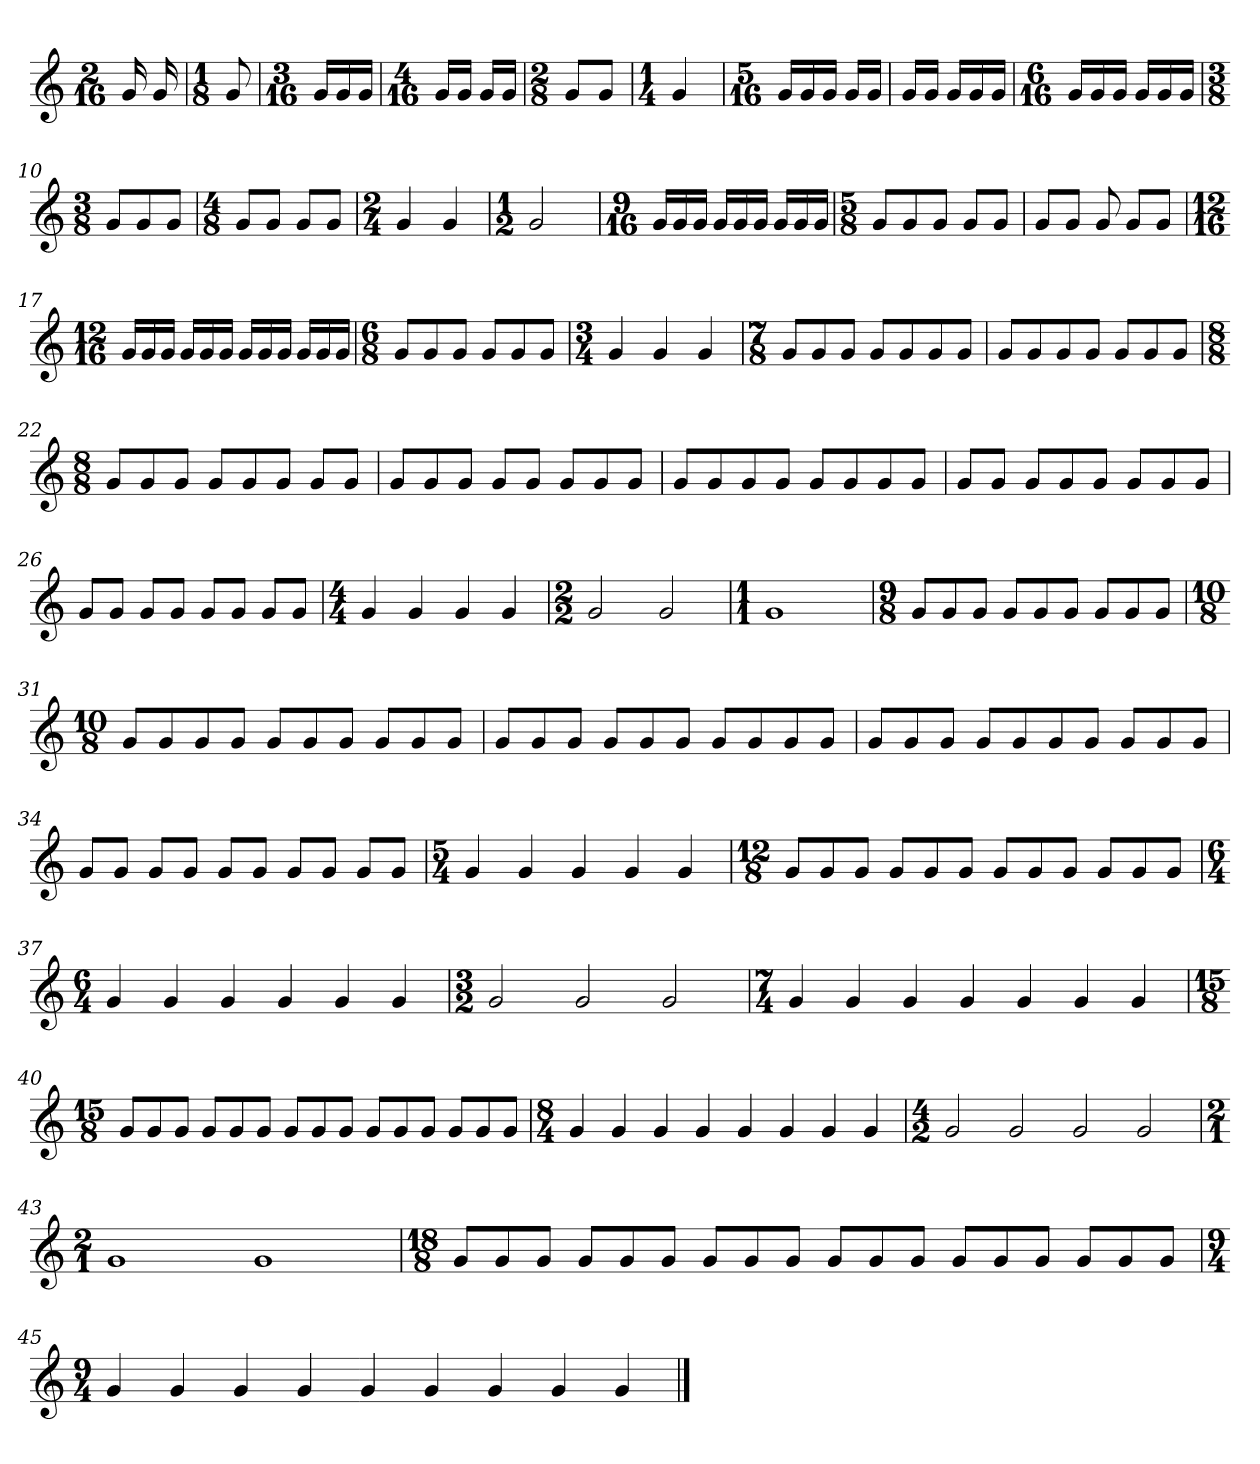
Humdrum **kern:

**kern
*part1
*staff1
*clefG2
*k[]
*C:
*M2/16
=1
16g
16g
=2
*M1/8
8g
=3
*M3/16
16gLL
16g
16gJJ
=4
*M4/16
16gLL
16gJJ
16gLL
16gJJ
=5
*M2/8
8gL
8gJ
=6
*M1/4
4g
=7
*M5/16
16gLL
16g
16gJJ
16gLL
16gJJ
=8
16gLL
16gJJ
16gLL
16g
16gJJ
=9
*M6/16
16gLL
16g
16gJJ
16gLL
16g
16gJJ
=10
*M3/8
8gL
8g
8gJ
=11
*M4/8
8gL
8gJ
8gL
8gJ
=12
*M2/4
4g
4g
=13
*M1/2
2g
=14
*M9/16
16gLL
16g
16gJJ
16gLL
16g
16gJJ
16gLL
16g
16gJJ
=15
*M5/8
8gL
8g
8gJ
8gL
8gJ
=16
8gL
8gJ
8g
8gL
8gJ
=17
*M12/16
16gLL
16g
16gJJ
16gLL
16g
16gJJ
16gLL
16g
16gJJ
16gLL
16g
16gJJ
=18
*M6/8
8gL
8g
8gJ
8gL
8g
8gJ
=19
*M3/4
4g
4g
4g
=20
*M7/8
8gL
8g
8gJ
8gL
8g
8g
8gJ
=21
8gL
8g
8g
8gJ
8gL
8g
8gJ
=22
*M8/8
8gL
8g
8gJ
8gL
8g
8gJ
8gL
8gJ
=23
8gL
8g
8gJ
8gL
8gJ
8gL
8g
8gJ
=24
8gL
8g
8g
8gJ
8gL
8g
8g
8gJ
=25
8gL
8gJ
8gL
8g
8gJ
8gL
8g
8gJ
=26
8gL
8gJ
8gL
8gJ
8gL
8gJ
8gL
8gJ
=27
*M4/4
4g
4g
4g
4g
=28
*M2/2
2g
2g
=29
*M1/1
1g
=30
*M9/8
8gL
8g
8gJ
8gL
8g
8gJ
8gL
8g
8gJ
=31
*M10/8
8gL
8g
8g
8gJ
8gL
8g
8gJ
8gL
8g
8gJ
=32
8gL
8g
8gJ
8gL
8g
8gJ
8gL
8g
8g
8gJ
=33
8gL
8g
8gJ
8gL
8g
8g
8gJ
8gL
8g
8gJ
=34
8gL
8gJ
8gL
8gJ
8gL
8gJ
8gL
8gJ
8gL
8gJ
=35
*M5/4
4g
4g
4g
4g
4g
=36
*M12/8
8gL
8g
8gJ
8gL
8g
8gJ
8gL
8g
8gJ
8gL
8g
8gJ
=37
*M6/4
4g
4g
4g
4g
4g
4g
=38
*M3/2
2g
2g
2g
=39
*M7/4
4g
4g
4g
4g
4g
4g
4g
=40
*M15/8
8gL
8g
8gJ
8gL
8g
8gJ
8gL
8g
8gJ
8gL
8g
8gJ
8gL
8g
8gJ
=41
*M8/4
4g
4g
4g
4g
4g
4g
4g
4g
=42
*M4/2
2g
2g
2g
2g
!!LO:LB:g=z
=43
*M2/1
1g
1g
=44
*M18/8
8gL
8g
8gJ
8gL
8g
8gJ
8gL
8g
8gJ
8gL
8g
8gJ
8gL
8g
8gJ
8gL
8g
8gJ
=45
*M9/4
4g
4g
4g
4g
4g
4g
4g
4g
4g
==
*-
